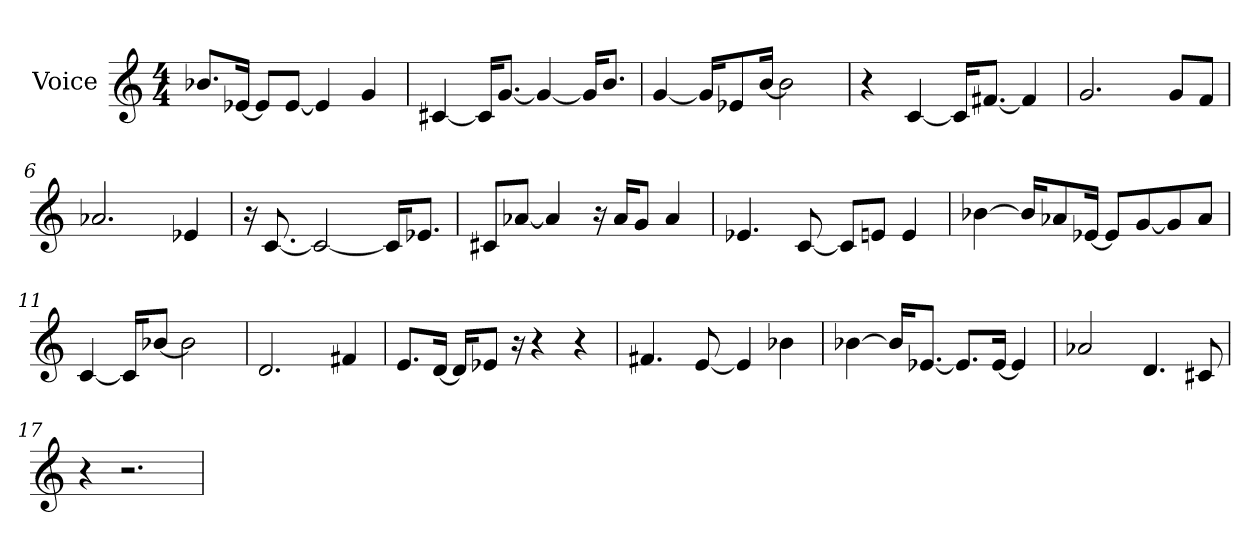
**kern
*part1
*staff1
*I"Voice
*I'Voice
*clefG2
*M4/4
=1
8.b-X/L
[<16e-X/Jk
8e-/L]
[<8e-/J
4e-/]
4g/
=2
[<4c#X/
16c#/KL]
[<8.g/J
4g/_<
16g/KL]
8.b/J
=3
[<4g/
16g/KL]
8e-X/
[>16b/Jk
2b\]
=4
4r
[<4c/
16c/KL]
[<8.f#X/J
4f#/]
=5
2.g/
8g/L
8f/J
=6
2.a-X/
4e-X/
=7
16ra
[<8.c/
2c/_<
16c/KL]
8.e-X/J
!!LO:LB:g=z
=8
8c#X/L
[<8a-X/J
4a-/]
16ra
16a-/KL
8g/J
4a-/
=9
4.e-X/
[<8c/
8c/L]
8en/J
4e/
=10
[>4b-X\
16b-/KL]
8a-X/
[<16e-X/Jk
8e-/L]
[<8g/
8g/]
8a-/J
=11
[<4c/
16c/KL]
[>8b-X/J
2b-\]
=12
2.d/
4f#X/
=13
8.e/L
[<16d/Jk
16d/KL]
8e-X/J
16ra
4r
4r
!!LO:LB:g=z
=14
4.f#X/
[<8e/
4e/]
4b-X\
=15
[>4b-X\
16b-/KL]
[<8.e-X/J
8.e-/L]
[<16e-/Jk
4e-/]
=16
2a-X/
4.d/
8c#X/
=17
4r
2.rcc
=
*-
